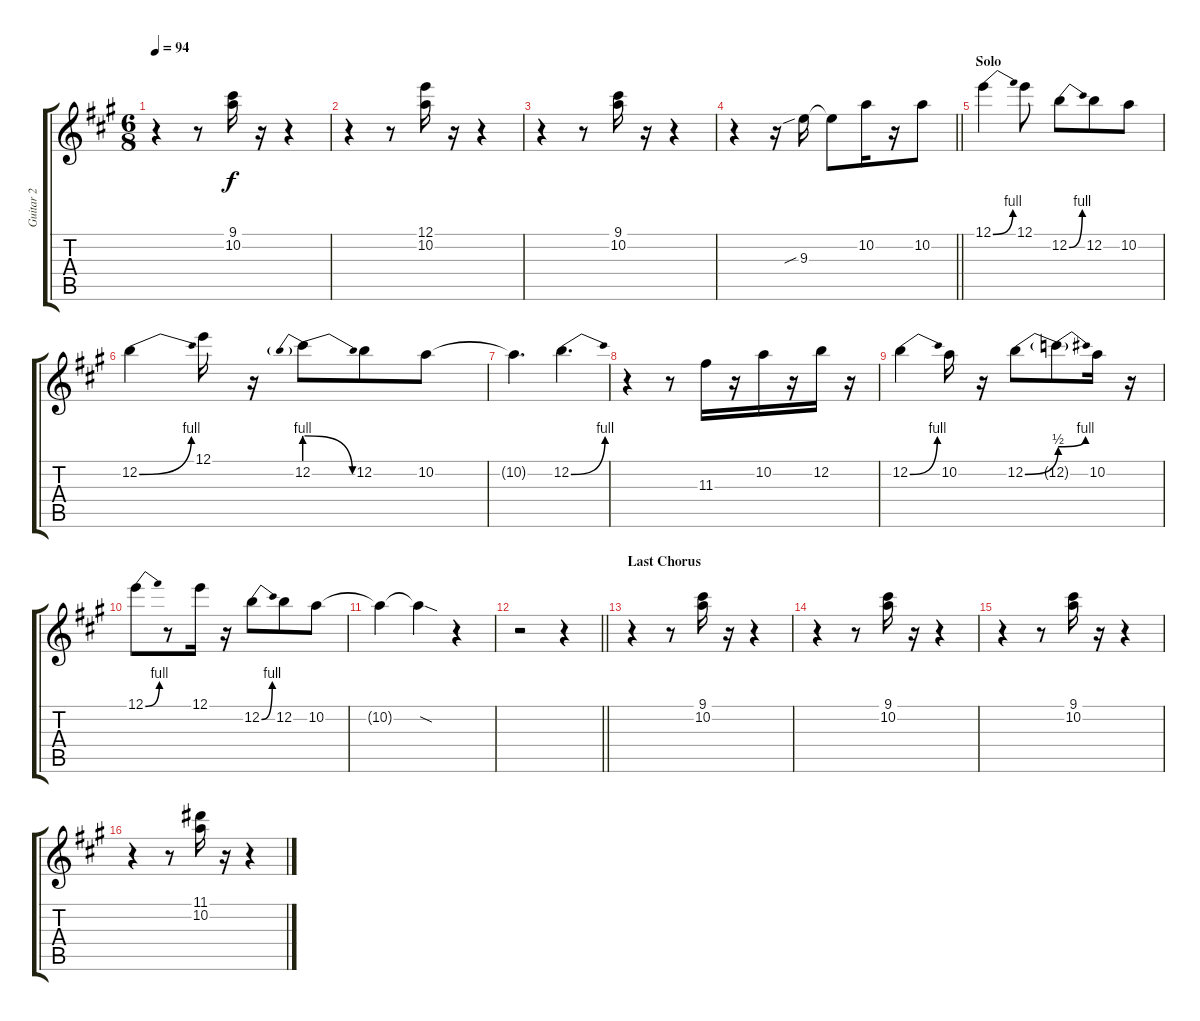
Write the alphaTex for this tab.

\track ("Guitar 2" "Guitar 2") {instrument distortionguitar}
\staff {score tabs}
\tuning (E4 B3 G3 D3 A2 E2) {hide}
\ts (6 8)
\tempo 94
\clef g2
\ks a
r.4{dy f} r.8 (9.1 10.2).16 r.16 r.4 |
r.4 r.8 (12.1 10.2).16 r.16 r.4 |
r.4 r.8 (9.1 10.2).16 r.16 r.4 |
\barLineRight lightlight
r.4 r.16 9.3{sib}.16 9.3{t}.8 10.2.16 r.16 10.2.8 |
\section ("" "Solo")
12.1{be (bend 0 0 60 4)}.4 12.1.8 12.2{be (bend 0 0 60 4)}.8 12.2.8 10.2.8 |
12.2{be (bend 0 0 60 4)}.4 12.1.16 r.16 12.2{be (prebendrelease 0 4 60 0)}.8 12.2.8 10.2.8 |
10.2{t}.4{d} 12.2{be (bend 0 0 60 4)}.4{d} |
r.4 r.8 11.3.16 r.16 10.2.16 r.16 12.2.16 r.16 |
12.2{be (bend 0 0 60 4)}.4 10.2.16 r.16 12.2{be (bend 0 0 60 2)}.8 12.2{be (bend 0 2 60 4) t}.8 10.2.16 r.16 |
12.1{be (bend 0 0 60 4)}.8 r.8 12.1.16 r.16 12.2{be (bend 0 0 60 4)}.8 12.2.8 10.2.8 |
10.2{t}.4 10.2{sod t}.4 r.4 |
\barLineRight lightlight
r.2 r.4 |
\section ("" "Last Chorus")
r.4 r.8 (9.1 10.2).16 r.16 r.4 |
r.4 r.8 (9.1 10.2).16 r.16 r.4 |
r.4 r.8 (9.1 10.2).16 r.16 r.4 |
r.4 r.8 (11.1 10.2).16 r.16 r.4
